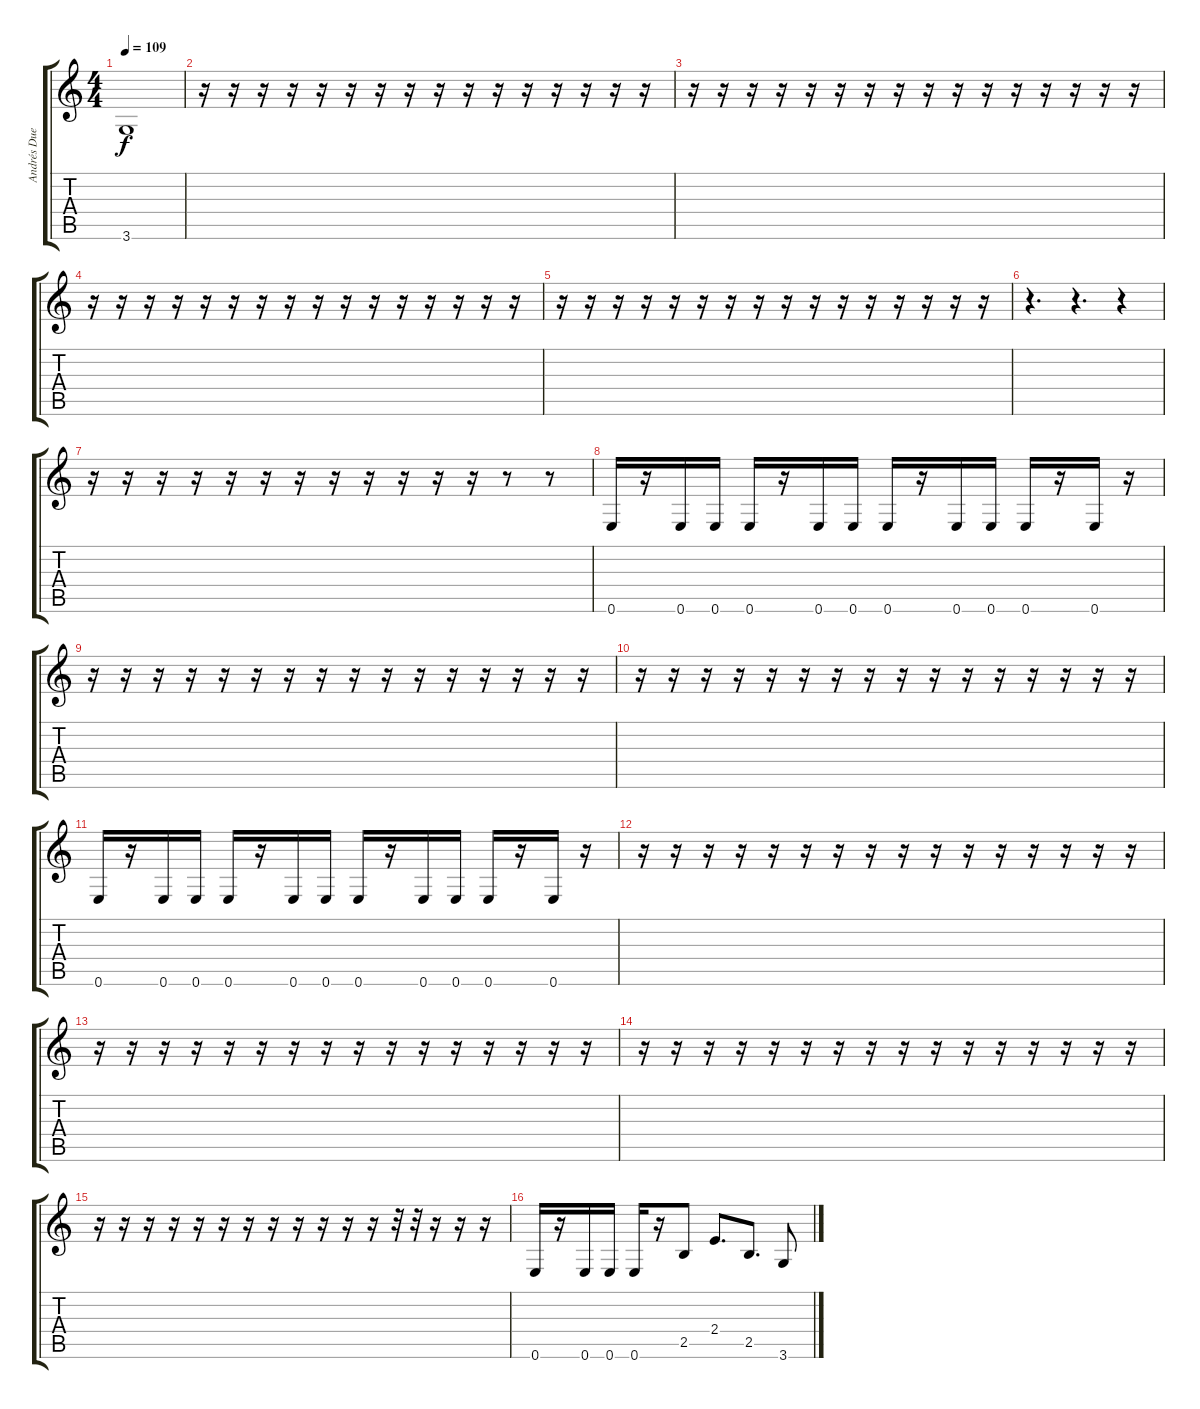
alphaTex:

\track ("Andrés Duende" "Andrés Due") {instrument fretlessbass}
\staff {score tabs}
\tuning (E4 B3 G3 D3 A2 E2) {hide}
\ts (4 4)
\tempo 109
\clef g2
\ks c
3.6{t}.1{dy f} |
r.16 r.16 r.16 r.16 r.16 r.16 r.16 r.16 r.16 r.16 r.16 r.16 r.16 r.16 r.16 r.16 |
r.16 r.16 r.16 r.16 r.16 r.16 r.16 r.16 r.16 r.16 r.16 r.16 r.16 r.16 r.16 r.16 |
r.16 r.16 r.16 r.16 r.16 r.16 r.16 r.16 r.16 r.16 r.16 r.16 r.16 r.16 r.16 r.16 |
r.16 r.16 r.16 r.16 r.16 r.16 r.16 r.16 r.16 r.16 r.16 r.16 r.16 r.16 r.16 r.16 |
r.4{d} r.4{d} r.4 |
r.16 r.16 r.16 r.16 r.16 r.16 r.16 r.16 r.16 r.16 r.16 r.16 r.8 r.8 |
0.6.16 r.16 0.6.16 0.6.16 0.6.16 r.16 0.6.16 0.6.16 0.6.16 r.16 0.6.16 0.6.16 0.6.16 r.16 0.6.16 r.16 |
r.16 r.16 r.16 r.16 r.16 r.16 r.16 r.16 r.16 r.16 r.16 r.16 r.16 r.16 r.16 r.16 |
r.16 r.16 r.16 r.16 r.16 r.16 r.16 r.16 r.16 r.16 r.16 r.16 r.16 r.16 r.16 r.16 |
0.6.16 r.16 0.6.16 0.6.16 0.6.16 r.16 0.6.16 0.6.16 0.6.16 r.16 0.6.16 0.6.16 0.6.16 r.16 0.6.16 r.16 |
r.16 r.16 r.16 r.16 r.16 r.16 r.16 r.16 r.16 r.16 r.16 r.16 r.16 r.16 r.16 r.16 |
r.16 r.16 r.16 r.16 r.16 r.16 r.16 r.16 r.16 r.16 r.16 r.16 r.16 r.16 r.16 r.16 |
r.16 r.16 r.16 r.16 r.16 r.16 r.16 r.16 r.16 r.16 r.16 r.16 r.16 r.16 r.16 r.16 |
r.16 r.16 r.16 r.16 r.16 r.16 r.16 r.16 r.16 r.16 r.16 r.16 r.32 r.32 r.16 r.16 r.16 |
0.6.16 r.16 0.6.16{volume 16} 0.6.16 0.6.16 r.16 2.5.8 2.4.8{d} 2.5.8{d} 3.6.8
